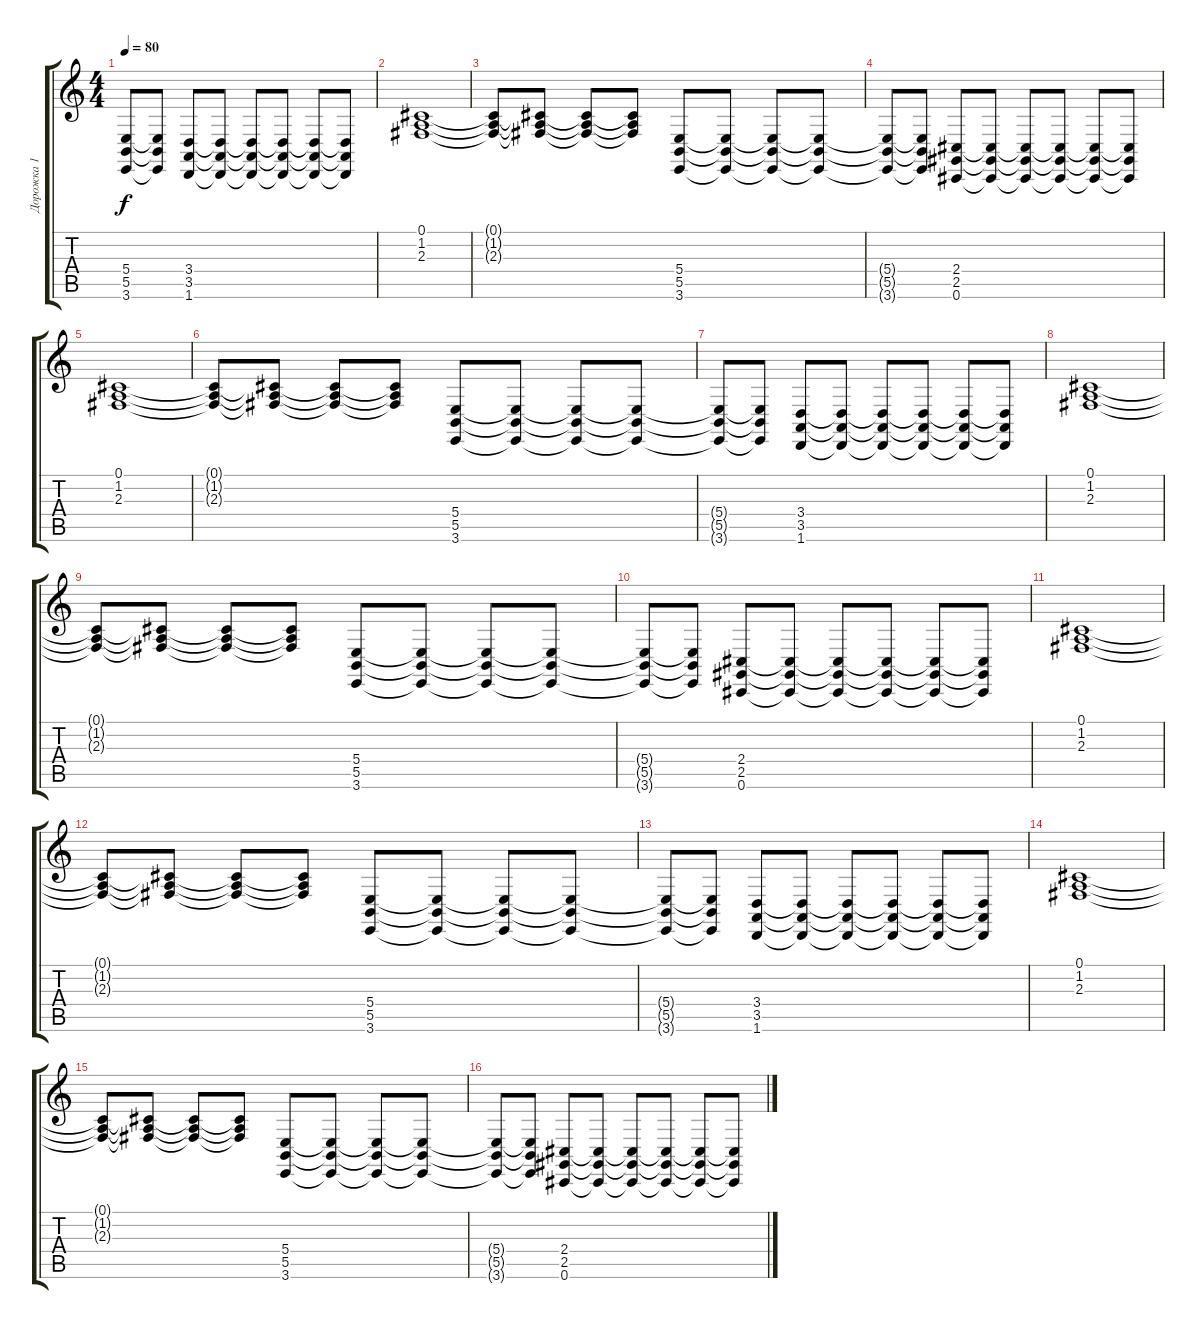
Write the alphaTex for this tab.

\track ("Дорожка 1" "Дорожка 1") {instrument pad2warm}
\staff {score tabs}
\tuning (Db4 Ab3 E3 B2 Gb2 Db2) {hide}
\ts (4 4)
\tempo 80
\clef g2
\ks c
(5.4{t} 5.5{t} 3.6{t}).8{dy f} (5.4{t} 5.5{t} 3.6{t}).8 (3.4 3.5 1.6).8 (3.4{t} 3.5{t} 1.6{t}).8 (3.4{t} 3.5{t} 1.6{t}).8 (3.4{t} 3.5{t} 1.6{t}).8 (3.4{t} 3.5{t} 1.6{t}).8 (3.4{t} 3.5{t} 1.6{t}).8 |
(0.1 1.2 2.3).1 |
(0.1{t} 1.2{t} 2.3{t}).8 (0.1{t} 1.2{t} 2.3{t}).8 (0.1{t} 1.2{t} 2.3{t}).8 (0.1{t} 1.2{t} 2.3{t}).8 (5.4 5.5 3.6).8 (5.4{t} 5.5{t} 3.6{t}).8 (5.4{t} 5.5{t} 3.6{t}).8 (5.4{t} 5.5{t} 3.6{t}).8 |
(5.4{t} 5.5{t} 3.6{t}).8 (5.4{t} 5.5{t} 3.6{t}).8 (2.4 2.5 0.6).8 (2.4{t} 2.5{t} 0.6{t}).8 (2.4{t} 2.5{t} 0.6{t}).8 (2.4{t} 2.5{t} 0.6{t}).8 (2.4{t} 2.5{t} 0.6{t}).8 (2.4{t} 2.5{t} 0.6{t}).8 |
(0.1 1.2 2.3).1 |
(0.1{t} 1.2{t} 2.3{t}).8 (0.1{t} 1.2{t} 2.3{t}).8 (0.1{t} 1.2{t} 2.3{t}).8 (0.1{t} 1.2{t} 2.3{t}).8 (5.4 5.5 3.6).8 (5.4{t} 5.5{t} 3.6{t}).8 (5.4{t} 5.5{t} 3.6{t}).8 (5.4{t} 5.5{t} 3.6{t}).8 |
(5.4{t} 5.5{t} 3.6{t}).8 (5.4{t} 5.5{t} 3.6{t}).8 (3.4 3.5 1.6).8 (3.4{t} 3.5{t} 1.6{t}).8 (3.4{t} 3.5{t} 1.6{t}).8 (3.4{t} 3.5{t} 1.6{t}).8 (3.4{t} 3.5{t} 1.6{t}).8 (3.4{t} 3.5{t} 1.6{t}).8 |
(0.1 1.2 2.3).1 |
(0.1{t} 1.2{t} 2.3{t}).8 (0.1{t} 1.2{t} 2.3{t}).8 (0.1{t} 1.2{t} 2.3{t}).8 (0.1{t} 1.2{t} 2.3{t}).8 (5.4 5.5 3.6).8 (5.4{t} 5.5{t} 3.6{t}).8 (5.4{t} 5.5{t} 3.6{t}).8 (5.4{t} 5.5{t} 3.6{t}).8 |
(5.4{t} 5.5{t} 3.6{t}).8 (5.4{t} 5.5{t} 3.6{t}).8 (2.4 2.5 0.6).8 (2.4{t} 2.5{t} 0.6{t}).8 (2.4{t} 2.5{t} 0.6{t}).8 (2.4{t} 2.5{t} 0.6{t}).8 (2.4{t} 2.5{t} 0.6{t}).8 (2.4{t} 2.5{t} 0.6{t}).8 |
(0.1 1.2 2.3).1 |
(0.1{t} 1.2{t} 2.3{t}).8 (0.1{t} 1.2{t} 2.3{t}).8 (0.1{t} 1.2{t} 2.3{t}).8 (0.1{t} 1.2{t} 2.3{t}).8 (5.4 5.5 3.6).8 (5.4{t} 5.5{t} 3.6{t}).8 (5.4{t} 5.5{t} 3.6{t}).8 (5.4{t} 5.5{t} 3.6{t}).8 |
(5.4{t} 5.5{t} 3.6{t}).8 (5.4{t} 5.5{t} 3.6{t}).8 (3.4 3.5 1.6).8 (3.4{t} 3.5{t} 1.6{t}).8 (3.4{t} 3.5{t} 1.6{t}).8 (3.4{t} 3.5{t} 1.6{t}).8 (3.4{t} 3.5{t} 1.6{t}).8 (3.4{t} 3.5{t} 1.6{t}).8 |
(0.1 1.2 2.3).1 |
(0.1{t} 1.2{t} 2.3{t}).8 (0.1{t} 1.2{t} 2.3{t}).8 (0.1{t} 1.2{t} 2.3{t}).8 (0.1{t} 1.2{t} 2.3{t}).8 (5.4 5.5 3.6).8 (5.4{t} 5.5{t} 3.6{t}).8 (5.4{t} 5.5{t} 3.6{t}).8 (5.4{t} 5.5{t} 3.6{t}).8 |
(5.4{t} 5.5{t} 3.6{t}).8 (5.4{t} 5.5{t} 3.6{t}).8 (2.4 2.5 0.6).8 (2.4{t} 2.5{t} 0.6{t}).8 (2.4{t} 2.5{t} 0.6{t}).8 (2.4{t} 2.5{t} 0.6{t}).8 (2.4{t} 2.5{t} 0.6{t}).8 (2.4{t} 2.5{t} 0.6{t}).8
